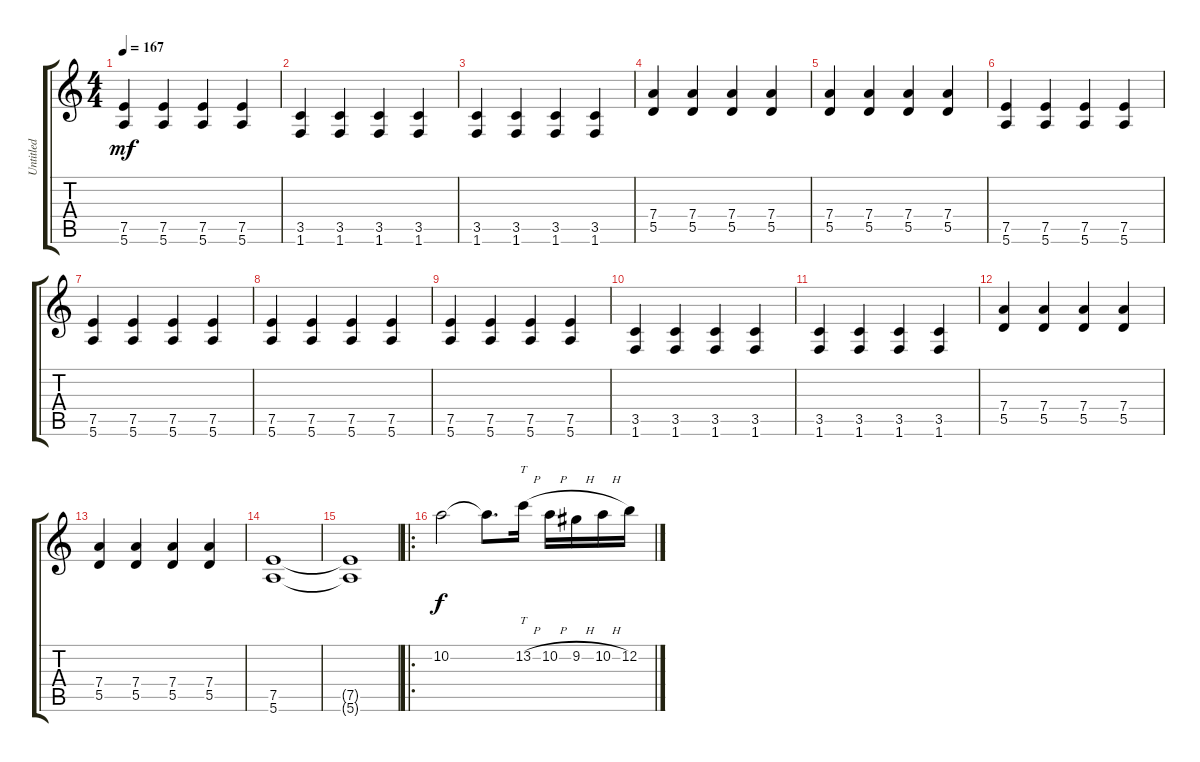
\track ("Untitled" "Untitled") {instrument distortionguitar}
\staff {score tabs}
\tuning (E4 B3 G3 D3 A2 E2) {hide}
\ts (4 4)
\tempo 167
\clef g2
\ks c
(7.5 5.6).4{dy mf} (7.5 5.6).4 (7.5 5.6).4 (7.5 5.6).4 |
(3.5 1.6).4 (3.5 1.6).4 (3.5 1.6).4 (3.5 1.6).4 |
(3.5 1.6).4 (3.5 1.6).4 (3.5 1.6).4 (3.5 1.6).4 |
(7.4 5.5).4 (7.4 5.5).4 (7.4 5.5).4 (7.4 5.5).4 |
(7.4 5.5).4 (7.4 5.5).4 (7.4 5.5).4 (7.4 5.5).4 |
(7.5 5.6).4 (7.5 5.6).4 (7.5 5.6).4 (7.5 5.6).4 |
(7.5 5.6).4 (7.5 5.6).4 (7.5 5.6).4 (7.5 5.6).4 |
(7.5 5.6).4 (7.5 5.6).4 (7.5 5.6).4 (7.5 5.6).4 |
(7.5 5.6).4 (7.5 5.6).4 (7.5 5.6).4 (7.5 5.6).4 |
(3.5 1.6).4 (3.5 1.6).4 (3.5 1.6).4 (3.5 1.6).4 |
(3.5 1.6).4 (3.5 1.6).4 (3.5 1.6).4 (3.5 1.6).4 |
(7.4 5.5).4 (7.4 5.5).4 (7.4 5.5).4 (7.4 5.5).4 |
(7.4 5.5).4 (7.4 5.5).4 (7.4 5.5).4 (7.4 5.5).4 |
(7.5 5.6).1 |
(7.5{t} 5.6{t}).1 |
\ro
10.2.2{dy f} 10.2{t}.8{d} 13.2{h}.16{tt} 10.2{h}.16 9.2{h}.16 10.2{h}.16 12.2.16
